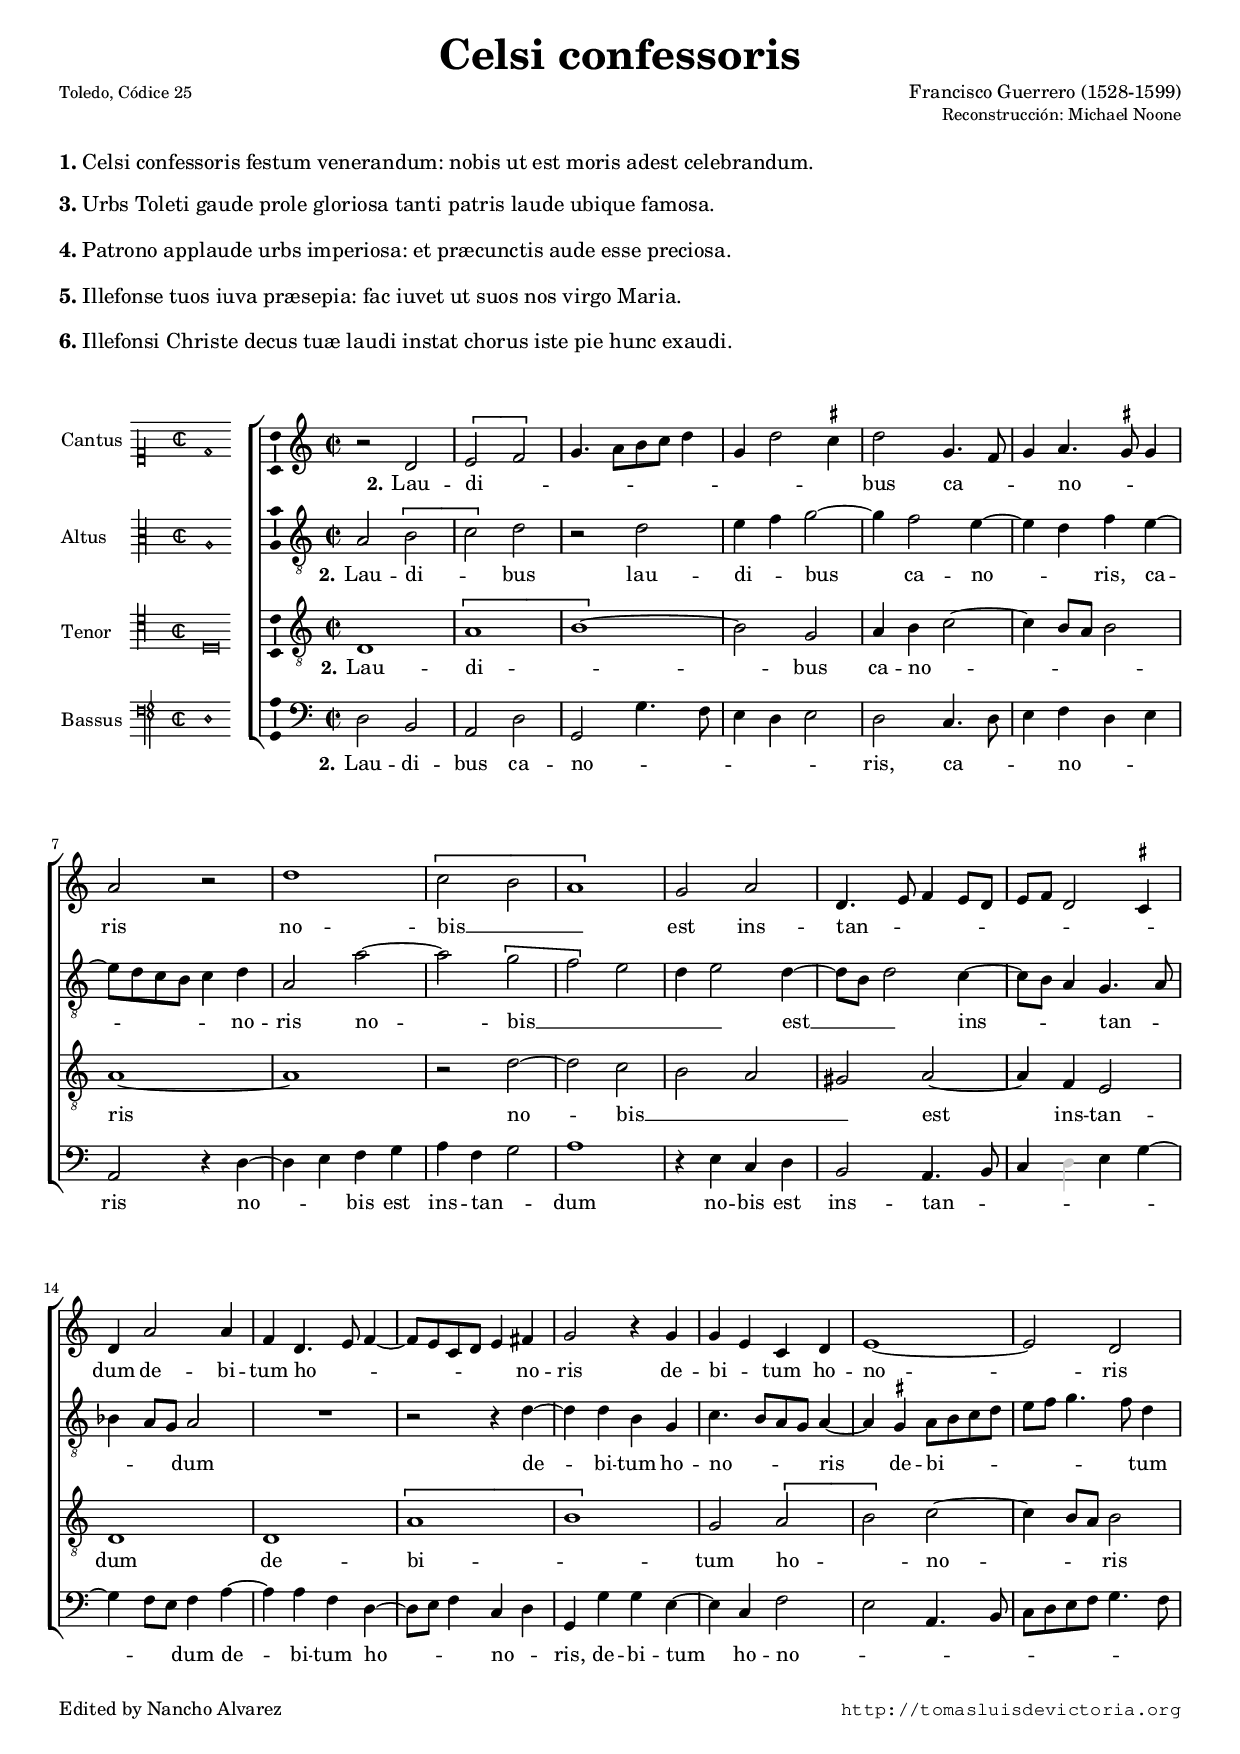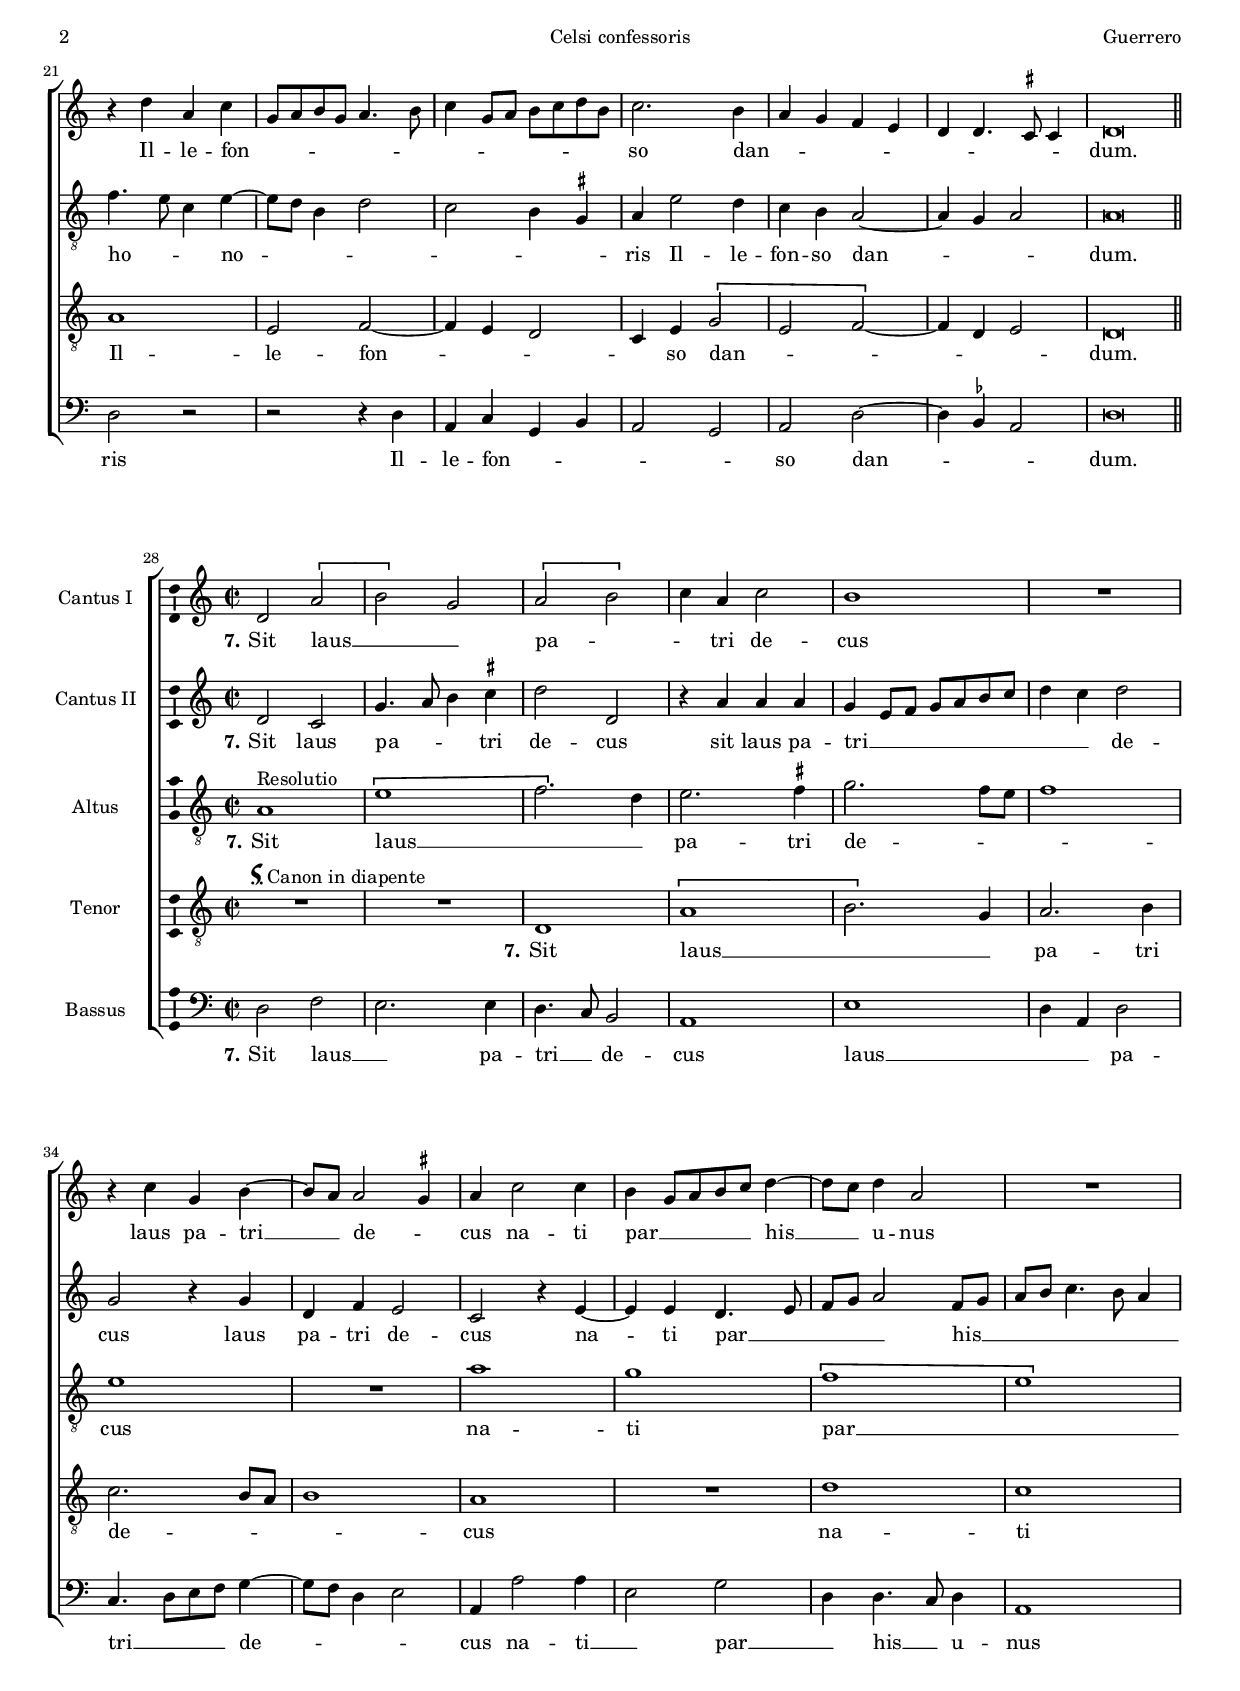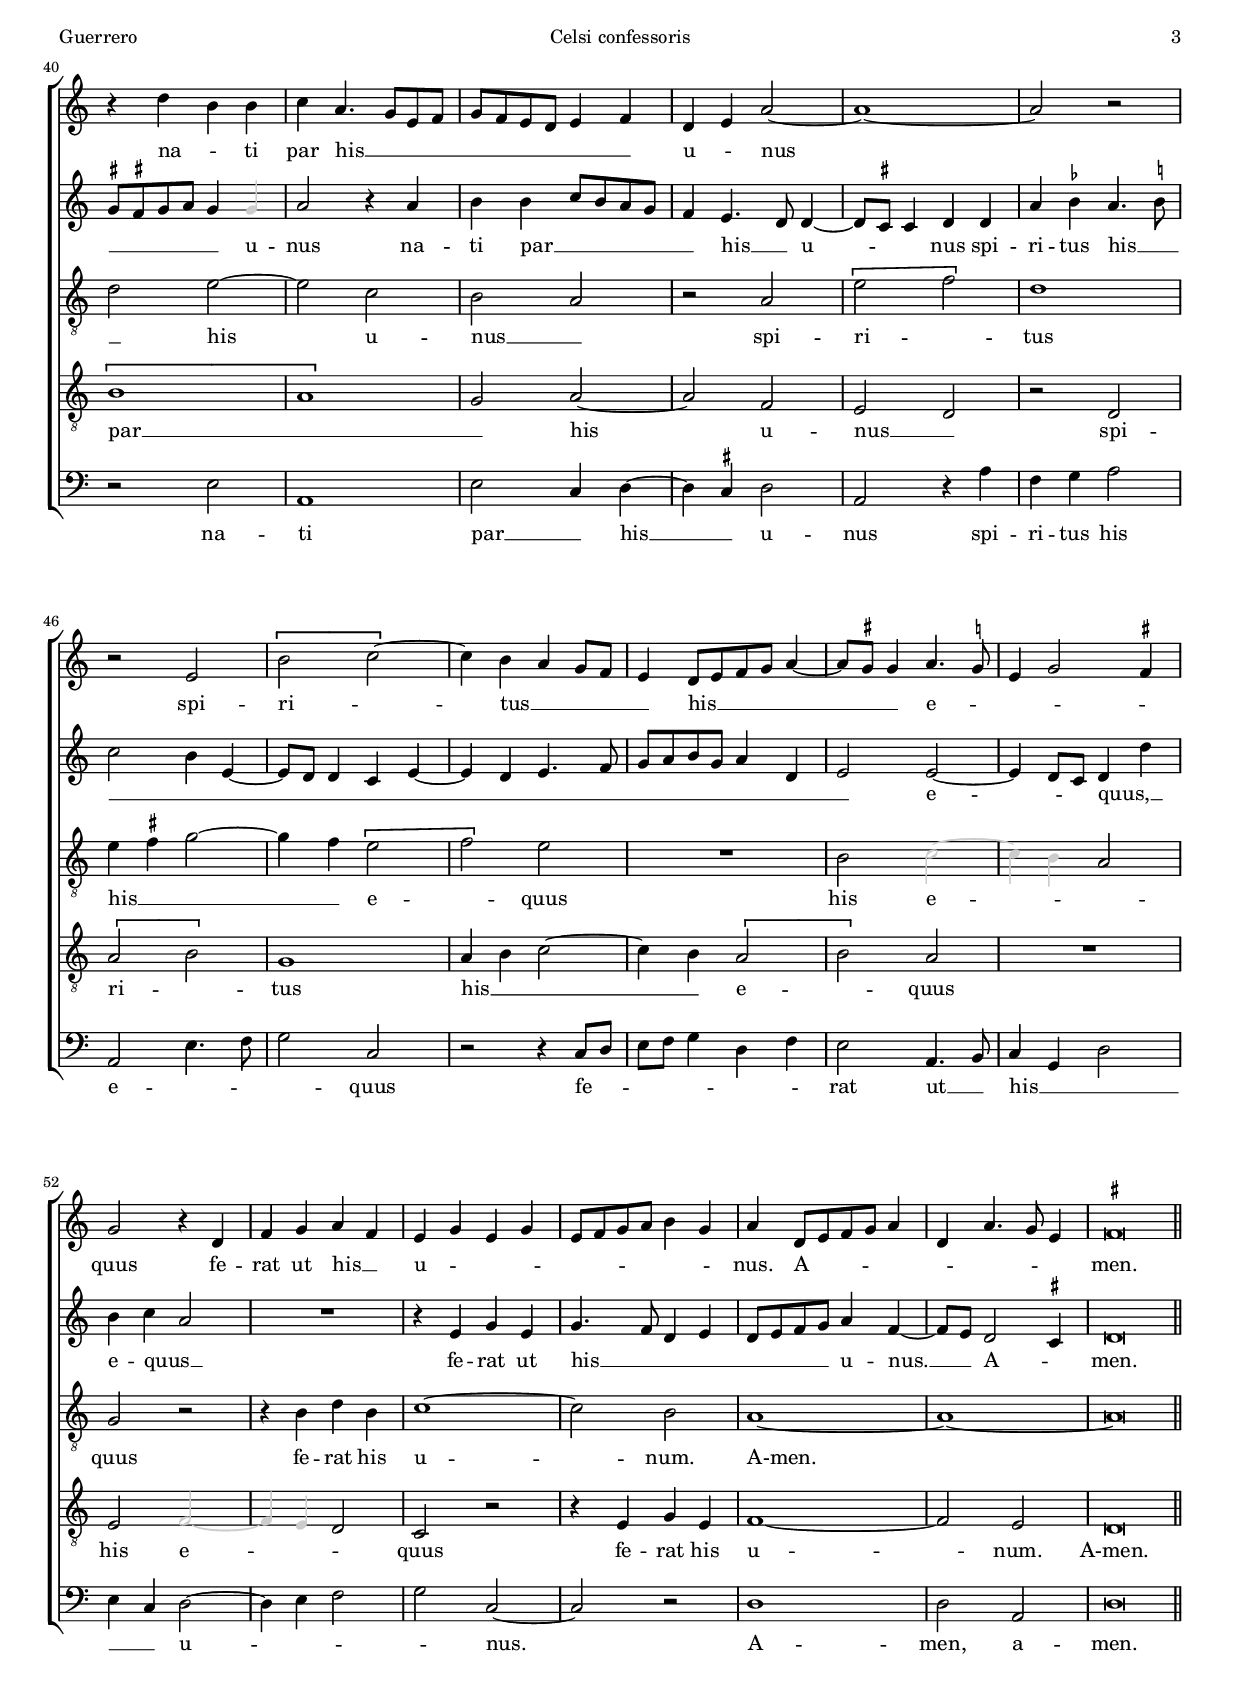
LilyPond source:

\version "2.16.0"

#(set-default-paper-size "a4")
#(set-global-staff-size 16.3)
#(ly:set-option 'point-and-click #f)
%mobile -s15.0 -i3.2

mtempo={\tempo 4 = 100}
mtempob={\tempo 4 = 50}

colorclaro=#(rgb-color .8 .8 .8)
coloroscuro=#(rgb-color 0 0 0)

mnon={
\override NoteHead #'color = \colorclaro
\override Stem #'color = \colorclaro
\override Beam #'color = \colorclaro
\override Flag #'color = \colorclaro
\override Dots #'color = \colorclaro
\override Tie #'color = \colorclaro
\override Rest #'color = \colorclaro
\override AccidentalSuggestion #'color = \colorclaro
\override MultiMeasureRest #'color = \colorclaro
}
mnoff={
\override NoteHead #'color = \coloroscuro
\override Stem #'color = \coloroscuro
\override Beam #'color = \coloroscuro
\override Flag #'color = \coloroscuro
\override Dots #'color = \coloroscuro
\override Tie #'color = \coloroscuro
\override Rest #'color = \coloroscuro
\override AccidentalSuggestion #'color = \coloroscuro
\override MultiMeasureRest #'color = \coloroscuro
}

italicas=\override LyricText #'font-shape = #'italic
rectas=\override LyricText #'font-shape = #'upright
ss=\once \set suggestAccidentals = ##t
incipitwidth = 17

htitle="Celsi confessoris"
hcomposer="Guerrero"

\header {
	title=\markup{\fontsize #3 "Celsi confessoris"}
	%subtitle=""
	%subsubtitle=\markup{\column{" " " "}}
	composer=\markup{\right-column{"Francisco Guerrero (1528-1599)" \smaller \raise #1 "Reconstrucción: Michael Noone"}} % tal vez sea de Morales
	%opus="(-)"
	poet=\markup{\smaller "Toledo, Códice 25"} 
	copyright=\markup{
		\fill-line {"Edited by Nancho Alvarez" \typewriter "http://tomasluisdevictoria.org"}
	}
%	tagline=""
}


%tablet \markup{\null \vspace #4 }
\markup{\null \vspace #1 }
\markup{\larger
\line{\bold "1." "Celsi confessoris festum venerandum: nobis ut est moris adest celebrandum."}} 
\markup{\null \vspace #.7 }
\markup{\larger
\line{\bold "3." "Urbs Toleti gaude prole gloriosa tanti patris laude ubique famosa."}}
\markup{\null \vspace #.7 }
\markup{\larger
\line{\bold "4." "Patrono applaude urbs imperiosa: et præcunctis aude esse preciosa."}}
\markup{\null \vspace #.7 }
\markup{\larger
\line{\bold "5." "Illefonse tuos iuva præsepia: fac iuvet ut suos nos virgo Maria."}}
\markup{\null \vspace #.7 }
\markup{\larger
\line{\bold "6." "Illefonsi Christe decus tuæ laudi instat chorus iste pie hunc exaudi."}}
\markup{\null \vspace #1 }

%tablet \pageBreak


global={\key c \major \time 2/2 \skip 1*27 \bar "||"
}


cantus=\relative c'{
	r2 d
	\[e2 f\]
	g4. a8[ b c] d4
	g,4 d'2 \ss cis4
	d2 g,4. f8
	g4 a4. \ss gis8 gis4
	a2 r
	d1
	\[c2 b
	a1\]
	g2 a
	d,4. e8 f4 e8 d
	e f d2 \ss cis4
	d4 a'2 a4
	f4 d4. e8 f4 ~
	f8 e c d e4 fis
	g2 r4 g
	g e c d
	e1 ~
	e2 d
	r4 d' a c
	g8 a b g a4. b8
	c4 g8 a b c d b
	c2. b4
	a4 g f e
	d d4. \ss cis8 cis4
	d\breve*1/2
}

altus=\relative c'{
	a2 \[b
	c\] d
	r2 d
	e4 f g2 ~
	g4 f2 e4 ~
	e d f e ~
	e8 d c b c4 d
	a2 a'2 ~
	a \[g
	f\] e
	d4 e2 d4 ~
	d8 b d2 c4 ~
	c8 b a4 g4. a8
	bes4 a8 g a2
	R1
	r2 r4 d ~
	d4 d b g
	c4. b8[ a g] a4 ~
	a4 \ss gis a8 b c d
	e f g4. f8 d4
	f4. e8 c4 e ~
	e8 d b4 d2
	c2 b4 \ss gis4
	a e'2 d4
	c4 b a2 ~
	a4 g a2
	a\breve*1/2
}

tenor=\relative c{
	d1
	\[a'1
	b ~ \]
	b2 g
	a4 b c2 ~
	c4 b8 a b2
	a1 ~
	a
	r2 d ~
	d c
	b a
	gis a ~
	a4 f e2
	d1
	d
	\[a'1
	b\]
	g2 \[a2
	b\] c2 ~
	c4 b8 a b2
	a1
	e2 f ~ % ennegrecido f e
	f4 e4 d2
	c4 e \[g2 
	e f ~ \] % ennegrecido f d
	f4 d e2
	d\breve*1/2
}

bassus=\relative c{
	d2 b
	a d
	g,2 g'4. f8
	e4 d e2
	d2 c4. d8
	e4 f d e
	a,2 r4 d ~
	d e f g
	a4 f g2
	a1
	r4 e c d
	b2 a4. b8
	c4 \mnon d \mnoff e4 g ~
	g f8 e f4 a4 ~
	a a f d ~
	d8 e f4 c d
	g, g' g e ~
	e c f2
	e a,4. b8
	c d e f g4. f8
	d2 r
	r2 r4 d
	a c g b
	a2 g
	a d ~
	d4 \ss bes a2
	d\breve*1/2
}

% cambio la colocación del texto, sobre todo en finales de verso
textocantus=\lyricmode{
\set stanza = "2."
Lau -- di -- _ _ _ _ _ _ _ _ _ bus
ca -- _ _ no -- _ _ ris
no -- bis __ _ _ est
ins -- tan -- _ _ _ _ _ _ _ _ dum
de -- bi -- tum ho -- _ _ _ _ _ _ no -- ris
de -- bi -- _ tum ho -- no -- ris
Il -- le -- fon -- _ _ _ _ _ _ _ _ _ _ _ _ _ so
dan -- _ _ _ _ _ _ _ _ dum.
}

textoaltus=\lyricmode{
\set stanza = "2."
Lau -- di -- _ bus
lau -- di -- _ bus
ca -- no -- _ ris,
ca -- _ _ _ _ no -- ris
no -- bis __ _ _ _ _ est __ _ _ 
ins -- _ _ tan -- _ _ _ _ dum
de -- bi -- tum ho -- no -- _ _ _ ris
de -- bi -- _ _ _ _ _ _ _ tum
ho -- _ _ no -- _ _ _ _ _ _ ris
Il -- le -- fon -- so dan -- _ _ dum.
}

textotenor=\lyricmode{
\set stanza = "2."
Lau -- di -- _ bus
ca -- no -- _ _ _ _ ris
no -- bis __ _ _ _ est
ins -- tan -- dum
de -- bi -- _ tum
ho -- _ no -- _ _ ris
Il -- le -- fon -- _ _ _ so
dan -- _ _ _ _ dum.
}

textobassus=\lyricmode{
\set stanza = "2."
Lau -- di -- bus ca -- no -- _ _ _ _ _ ris,
ca -- _ _ no -- _ _ ris
no -- _ bis est
ins -- tan -- _ dum no -- bis est
ins -- tan -- _ _ _ _ _ _ _ dum
de -- bi -- tum ho -- _ _ no -- _ ris,
de -- bi -- tum ho -- no -- _ _ _ _ _ _ _ _ _ ris
Il -- le -- fon -- _ _ _ _ so dan -- _ _ dum.
}


incipitcantus=\markup{
	\score{
		{ 
		\set Staff.instrumentName="Cantus " % Tiple
		\override NoteHead   #'style = #'neomensural
		\override Staff.TimeSignature #'style = #'neomensural
		\cadenzaOn 
		\clef "petrucci-c1"
		\key c \major
		\time 2/2
		d'1
		} 
	\layout { line-width=\incipitwidth indent = 0 }
	}
}

incipitaltus=\markup{
	\score{
		{ 
		\set Staff.instrumentName="Altus    "
		\override NoteHead   #'style = #'neomensural 
		\override Staff.TimeSignature #'style = #'neomensural
		\cadenzaOn 
		\clef "petrucci-c3"
		\key c \major
		\time 2/2
		a1
		} 
	\layout { line-width=\incipitwidth indent = 0 }
	}
}


incipittenor=\markup{
	\score{
		{ 
		\set Staff.instrumentName="Tenor   "
		\override NoteHead   #'style = #'neomensural 
		\override Staff.TimeSignature #'style = #'neomensural
		\cadenzaOn 
		\clef "petrucci-c4"
		\key c \major
		\time 2/2
		d\breve*1/2
		} 
	\layout { line-width=\incipitwidth indent=0 }
	}
}

incipitbassus=\markup{
	\score{
		{ 
		\set Staff.instrumentName="Bassus "
		\override NoteHead   #'style = #'neomensural
		\override Staff.TimeSignature #'style = #'neomensural
		\cadenzaOn 
		\clef "petrucci-f4"
		\key c \major
		\time 2/2
		d1
		} 
	\layout { line-width=\incipitwidth indent = 0 }
	}
}


\score {\transpose c' c'{
\new ChoirStaff<<

	\new Staff <<\global
	\new Voice="v1" {
		\set Staff.instrumentName=\incipitcantus
		\clef "treble"
		\cantus }
	\new Lyrics \lyricsto "v1" {\textocantus }
	>>

	\new Staff <<\global
	\new Voice="v2" {
		\set Staff.instrumentName=\incipitaltus
		\clef "G_8"
		\altus }
	\new Lyrics \lyricsto "v2" {\textoaltus }
	>>
	
	\new Staff <<\global
	\new Voice="v3" {
		\set Staff.instrumentName=\incipittenor
		\clef "G_8"
		\tenor }
	\new Lyrics \lyricsto "v3" {\textotenor }
	>>

	\new Staff <<\global
	\new Voice="v4" {
		\set Staff.instrumentName=\incipitbassus
		\clef "bass"
		\bassus }
	\new Lyrics \lyricsto "v4" {\textobassus }
	>>
	
>>

	} % transpose

\layout{ 
	\context {\Lyrics 
		\override VerticalAxisGroup #'staff-affinity = #UP
		\override VerticalAxisGroup #'nonstaff-relatedstaff-spacing =
			#'((basic-distance . 0) (minimum-distance . 0) (padding . 1))
		%\override LyricText #'font-size = #1.2
		\override LyricHyphen #'minimum-distance = #0.5
	}
	\context {\Score 
                tempoHideNote = ##t
		\override BarNumber #'padding = #2 
	}
	\context {\Voice 
		%melismaBusyProperties = #'()
		%autoBeaming = ##f
	}
	\context {\Staff 
                %\RemoveEmptyStaves
                %\override VerticalAxisGroup #'remove-first = ##t
		\override VerticalAxisGroup #'staff-staff-spacing =
			#'((basic-distance . 10) (minimum-distance . 0) (padding . 1)) %notablet
		        %tablet #'((basic-distance . 18) (minimum-distance . 0) (padding . 1))
		\consists Ambitus_engraver 
		\override LigatureBracket #'padding = #1
	}
}

%\midi { \mtempo }

}


%%%%%%%%%%%%%%%%%%%%%%%%%%%%%%%%%%%%%%%%%%%%%%



global={
 \set Score.currentBarNumber=#28 \bar ""
 \key c \major \time 2/2 \skip 1*31 \bar "||"

}


cantus=\relative c''{
	d,2 \[a'
        b\] g
        \[a b\]
        c4 a c2
        b1
        R1
        r4 c g b ~
        b8 a a2 \ss gis4
        a4 c2 c4
        b4 g8[ a b c] d4 ~
        d8 c d4 a2
        R1
        r4 d b b
        c a4. g8 e f % mn \ss fis
        g8 f e d e4 f
        d4 e a2 ~
        a1 ~
        a2 r
        r e
        \[b'2 c ~ \]
        c4 b a g8 f
        e4 d8[ e f g] a4 ~
        a8 \ss gis gis4 a4. \ss g8
        e4 g2 \ss fis4
        g2 r4 d
        f4 g a f
        e g e g
        e8 f g a b4 g
        a4 d,8[ e f g] a4
        d, a'4. g8 e4
        \ss fis\breve*1/2
}

cantusdos=\relative c'{
	d2 c
        g'4. a8 b4 \ss cis
        d2 d,
        r4 a' a a
        g4 e8 f g a b c
        d4 c d2
        g, r4 g
        d f e2
        c r4 e ~
        e4 e d4. e8
        f g a2 f8 g
        a b c4. b8 a4
        \ss gis8 \ss fis gis a gis4 \mnon gis \mnoff
        a2 r4 a
        b4 b c8 b a g
        f4 e4. d8 d4 ~
        d8 \ss cis8 cis4 d4 d
        a' \ss bes a4. \ss b8 % mn no sugiere bemol
        c2 b4 e, ~
        e8 d d4 c e ~
        e d e4. f8
        g a b g a4 d,
        e2 e ~
        e4 d8 c d4 d'
        b c a2
        R1
        r4 e g e
        g4. f8 d4 e
        d8 e f g a4 f ~
        f8 e d2 \ss cis4
        d\breve*1/2
}

altus=\relative c'{
	s4*0^\markup{"Resolutio"}
	a1
	\[e'
	f2.\] d4 % ennegrecido
	e2. \ss fis4
	g2. f8 e
	f1
	e
	R1
	a
	g
	\[f
	e\]
	d2 e ~
	e c
	b a
	r a
	\[e'2 f\]
	d1
	e4 \ss fis g2 ~
	g4 f \[e2
	f2\] e2
	R1
	b2 \mnon c ~
	c4 b \mnoff a2
	g2 r
	r4 b d b
	c1 ~
	c2 b
	a1 ~
	a ~
	a\breve*1/2
}

tenor=\relative c'{
	s4*0^\markup{\musicglyph #"scripts.usignumcongruentiae" "Canon in diapente"}
	R1*2
	d,1
	\[a'
	b2.\] g4 % ennegrecidos
	a2. b4
	c2. b8 a
	b1
	a
	R1
	d1
	c
	\[b
	a\]
	g2 a ~
	a f
	e d
	r d
	\[a' b\]
	g1
	a4 b c2 ~
	c4 b \[a2
	b\] a
	R1
	e2 \mnon f ~
	f4 e \mnoff d2
	c r
	r4 e g e
	f1 ~
	f2 e
	d\breve*1/2
}

bassus=\relative c{
	d2 f
	e2. e4
	d4. c8 b2
	a1
	e'
	d4 a d2
	c4. d8[ e f] g4 ~
	g8 f d4 e2
	a,4 a'2 a4
	e2 g 
	d4 d4. c8 d4
	a1
	r2 e'
	a,1
	e'2 c4 d ~
	d \ss cis d2
	a r4 a'
	f g a2
	a, e'4. f8
	g2 c,
	r2 r4 c8 d
	e f g4 d f
	e2 a,4. b8
	c4 g d'2
	e4 c d2 ~
	d4 e f2
	g c, ~
	c r
	d1
	d2 a
	d\breve*1/2
}

textocantus=\lyricmode{
\set stanza = "7."
Sit laus __ _ _ pa -- _ _ tri de -- cus
laus pa -- tri __ _ de -- _ cus
na -- ti % to
par __ _ _ _ _ his __ _ u -- nus
na -- _ ti par his __ _ _ _ _ _ _ _ _ _ u -- _ nus
spi -- ri -- _ tus __ _ _ _ _ his __ _ _ _ _ _ _ 
e -- _ _ _ _ quus
fe -- rat ut his __ _ 
u -- _ _ _ _ _ _ _ _ _ nus.
A -- _ _ _ _ _ _ _ _ men.
}

textocantusdos=\lyricmode{
\set stanza = "7."
Sit laus pa -- _ _ tri
de -- cus
sit laus pa -- tri __ _ _ _ _ _ _ _ _ de -- cus
laus pa -- tri de -- cus
na -- ti par __ _ _ _ _ his __ _ _ _ _ _ _ _ _ _ _ _ u -- nus
na -- ti par __ _ _ _ _ _ his __ _ u -- _ _ nus
spi -- ri -- tus his __ _ _ _ _ _ _ _ _ _ _ _ _ _ _ _ _ _ _
e -- _ _ quus, __ _ e -- quus __ _
fe -- rat ut his __ _ _ _ _ _ _ _ 
u -- nus. __ _ 
A -- _ men.
}

textoaltus=\lyricmode{
\set stanza = "7."
Sit laus __ _ _ pa -- tri
de -- _ _ _ cus
na -- ti par __ _ _ his u -- nus __ _ 
spi -- ri -- _ tus
his __ _ _ _ 
e -- _ quus
his e -- _ _ quus
fe -- rat his u -- num.
A-men.
}

textotenor=\lyricmode{
\set stanza = "7."
Sit laus __ _ _ pa -- tri
de -- _ _ _ cus
na -- ti par __ _ _ his u -- nus __ _ 
spi -- ri -- _ tus
his __ _ _ _ 
e -- _ quus
his e -- _ _ quus
fe -- rat his u -- num.
A-men.
}

textobassus=\lyricmode{
\set stanza = "7."
Sit laus __ _ 
pa -- tri __ _ de -- cus 
laus __ _ _ pa -- tri __ _ _ _ de -- _ _ _ cus
na -- ti __ _
par __ _ his __ _ u -- nus
na -- ti
par __ _ his __ _ u -- nus
spi -- ri -- tus his e -- _ _ _ quus
fe -- _ _ _ _ _ _ rat
ut __ _ his __ _ _ _ _ 
u -- _ _ _ nus.
A -- men, a -- men.
}


\score {\transpose c' c'{
\new ChoirStaff<<

	\new Staff <<\global
	\new Voice="v1" {
		\set Staff.instrumentName="Cantus I"
		\clef "treble"
		\cantus }
	\new Lyrics \lyricsto "v1" {\textocantus }
	>>

        \new Staff <<\global
	\new Voice="v5" {
		\set Staff.instrumentName="Cantus II"
		\clef "treble"
		\cantusdos }
	\new Lyrics \lyricsto "v5" {\textocantusdos }
	>>
	
	\new Staff <<\global
	\new Voice="v2" {
		\set Staff.instrumentName="Altus"
		\clef "G_8"
		\altus }
	\new Lyrics \lyricsto "v2" {\textoaltus }
	>>
	
	\new Staff <<\global
	\new Voice="v3" {
		\set Staff.instrumentName="Tenor"
		\clef "G_8"
		\tenor }
	\new Lyrics \lyricsto "v3" {\textotenor }
	>>

	\new Staff <<\global
	\new Voice="v4" {
		\set Staff.instrumentName="Bassus"
		\clef "bass"
		\bassus }
	\new Lyrics \lyricsto "v4" {\textobassus }
	>>
	
>>

	} % transpose

\layout{ 
        indent=1.7\cm
	\context {\Lyrics 
		\override VerticalAxisGroup #'staff-affinity = #UP
		\override VerticalAxisGroup #'nonstaff-relatedstaff-spacing =
			#'((basic-distance . 0) (minimum-distance . 0) (padding . 1))
		%\override LyricText #'font-size = #1.2
		\override LyricHyphen #'minimum-distance = #0.5
	}
	\context {\Score 
                tempoHideNote = ##t
		\override BarNumber #'padding = #2 
	}
	\context {\Voice 
		%melismaBusyProperties = #'()
		%autoBeaming = ##f
	}
	\context {\Staff 
                %\RemoveEmptyStaves
                %\override VerticalAxisGroup #'remove-first = ##t
		\override VerticalAxisGroup #'staff-staff-spacing =
			#'((basic-distance . 10) (minimum-distance . 0) (padding . 1)) %notablet
		        %tablet #'((basic-distance . 18) (minimum-distance . 0) (padding . 1))
		\consists Ambitus_engraver 
		\override LigatureBracket #'padding = #1
	}
}

%\midi { \mtempo }

}





\paper{
	evenHeaderMarkup=\markup  \fill-line { \fromproperty #'page:page-number-string \htitle \hcomposer }
	oddHeaderMarkup= \markup  \fill-line { \on-the-fly #not-first-page \hcomposer \on-the-fly #not-first-page \htitle \on-the-fly #not-first-page \fromproperty #'page:page-number-string }
	%system-count=8
	%page-count = 3
	systems-per-page = 3
	ragged-last-bottom = ##f
	indent=3.4\cm
	system-system-spacing =
	#'((basic-distance . 18) (minimum-distance . 0) (padding . 5))
	top-system-spacing = % header
	#'((basic-distance . 8) (minimum-distance . 0) (padding . 0))
	last-bottom-spacing = % footer
	#'((basic-distance . 12) (minimum-distance . 0) (padding . 0))
	%top-markup-spacing #'basic-distance = 0
	%markup-system-spacing #'basic-distance = 20
	score-system-spacing =
	#'((basic-distance . 18) (minimum-distance . 0) (padding . 0))
	

}
